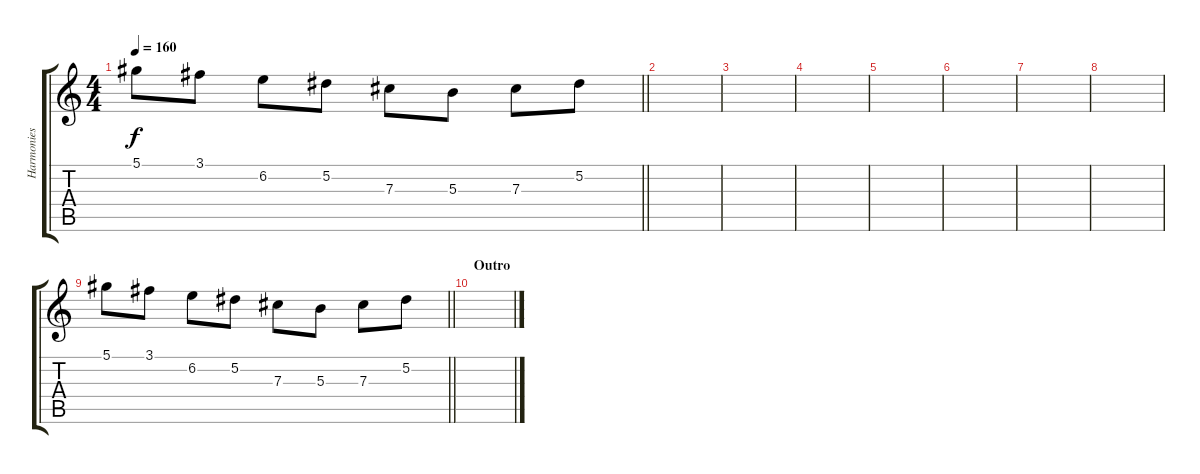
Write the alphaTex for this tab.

\track ("Harmonies" "Harmonies") {instrument distortionguitar}
\staff {score tabs}
\tuning (Eb4 Bb3 Gb3 Db3 Ab2 Db2) {hide}
\ts (4 4)
\tempo 160
\clef g2
\barLineRight lightlight
\ks c
5.1.8{dy f} 3.1.8 6.2.8 5.2.8 7.3.8 5.3.8 7.3.8 5.2.8 |
|
|
|
|
|
|
|
\barLineRight lightlight
5.1.8 3.1.8 6.2.8 5.2.8 7.3.8 5.3.8 7.3.8 5.2.8 |
\section ("" "Outro")
